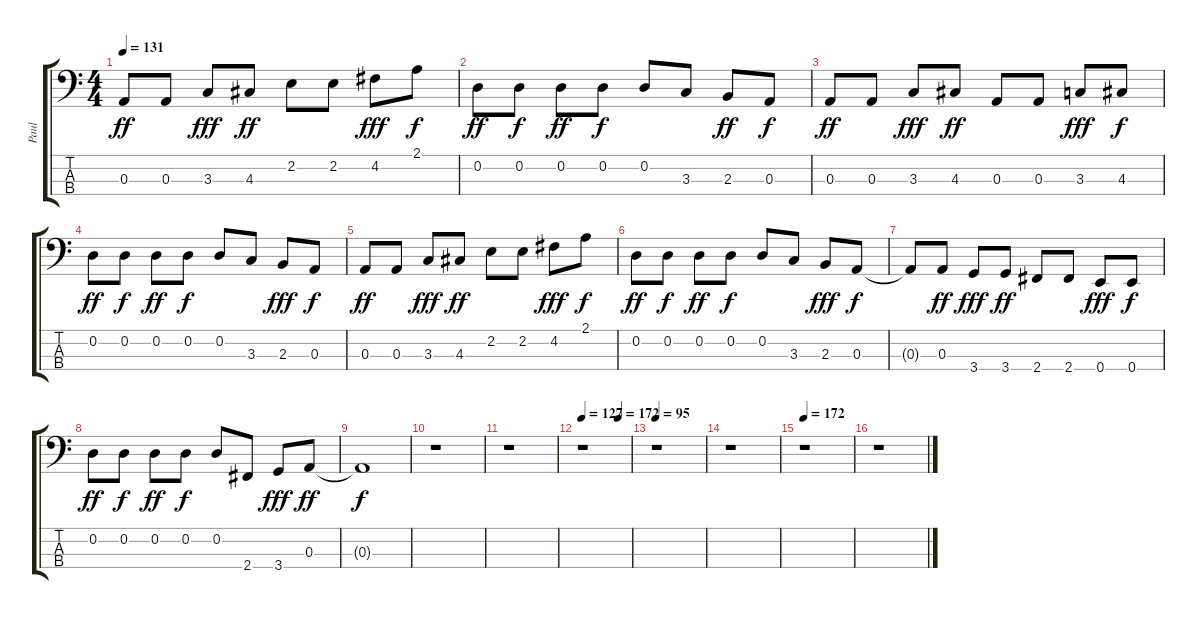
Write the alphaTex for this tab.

\track ("Paul" "Paul") {instrument acousticbass}
\staff {score tabs}
\tuning (G2 D2 A1 E1) {hide}
\ts (4 4)
\tempo 131
\clef f4
\ks c
0.3.8{dy ff} 0.3.8 3.3.8{dy fff} 4.3.8{dy ff} 2.2.8 2.2.8 4.2.8{dy fff} 2.1.8{dy f} |
0.2.8{dy ff} 0.2.8{dy f} 0.2.8{dy ff} 0.2.8{dy f} 0.2.8 3.3.8 2.3.8{dy ff} 0.3.8{dy f} |
0.3.8{dy ff} 0.3.8 3.3.8{dy fff} 4.3.8{dy ff} 0.3.8 0.3.8 3.3.8{dy fff} 4.3.8{dy f} |
0.2.8{dy ff} 0.2.8{dy f} 0.2.8{dy ff} 0.2.8{dy f} 0.2.8 3.3.8 2.3.8{dy fff} 0.3.8{dy f} |
0.3.8{dy ff} 0.3.8 3.3.8{dy fff} 4.3.8{dy ff} 2.2.8 2.2.8 4.2.8{dy fff} 2.1.8{dy f} |
0.2.8{dy ff} 0.2.8{dy f} 0.2.8{dy ff} 0.2.8{dy f} 0.2.8 3.3.8 2.3.8{dy fff} 0.3.8{dy f} |
0.3{t}.8 0.3.8{dy ff} 3.4.8{dy fff} 3.4.8{dy ff} 2.4.8 2.4.8 0.4.8{dy fff} 0.4.8{dy f} |
0.2.8{dy ff} 0.2.8{dy f} 0.2.8{dy ff} 0.2.8{dy f} 0.2.8 2.4.8 3.4.8{dy fff} 0.3.8{dy ff} |
0.3{t}.1{dy f} |
r.1 |
r.1 |
\tempo (172 0.75)
\tempo 127
r.1 |
\tempo 95
r.1 |
r.1 |
\tempo 172
r.1 |
r.1
